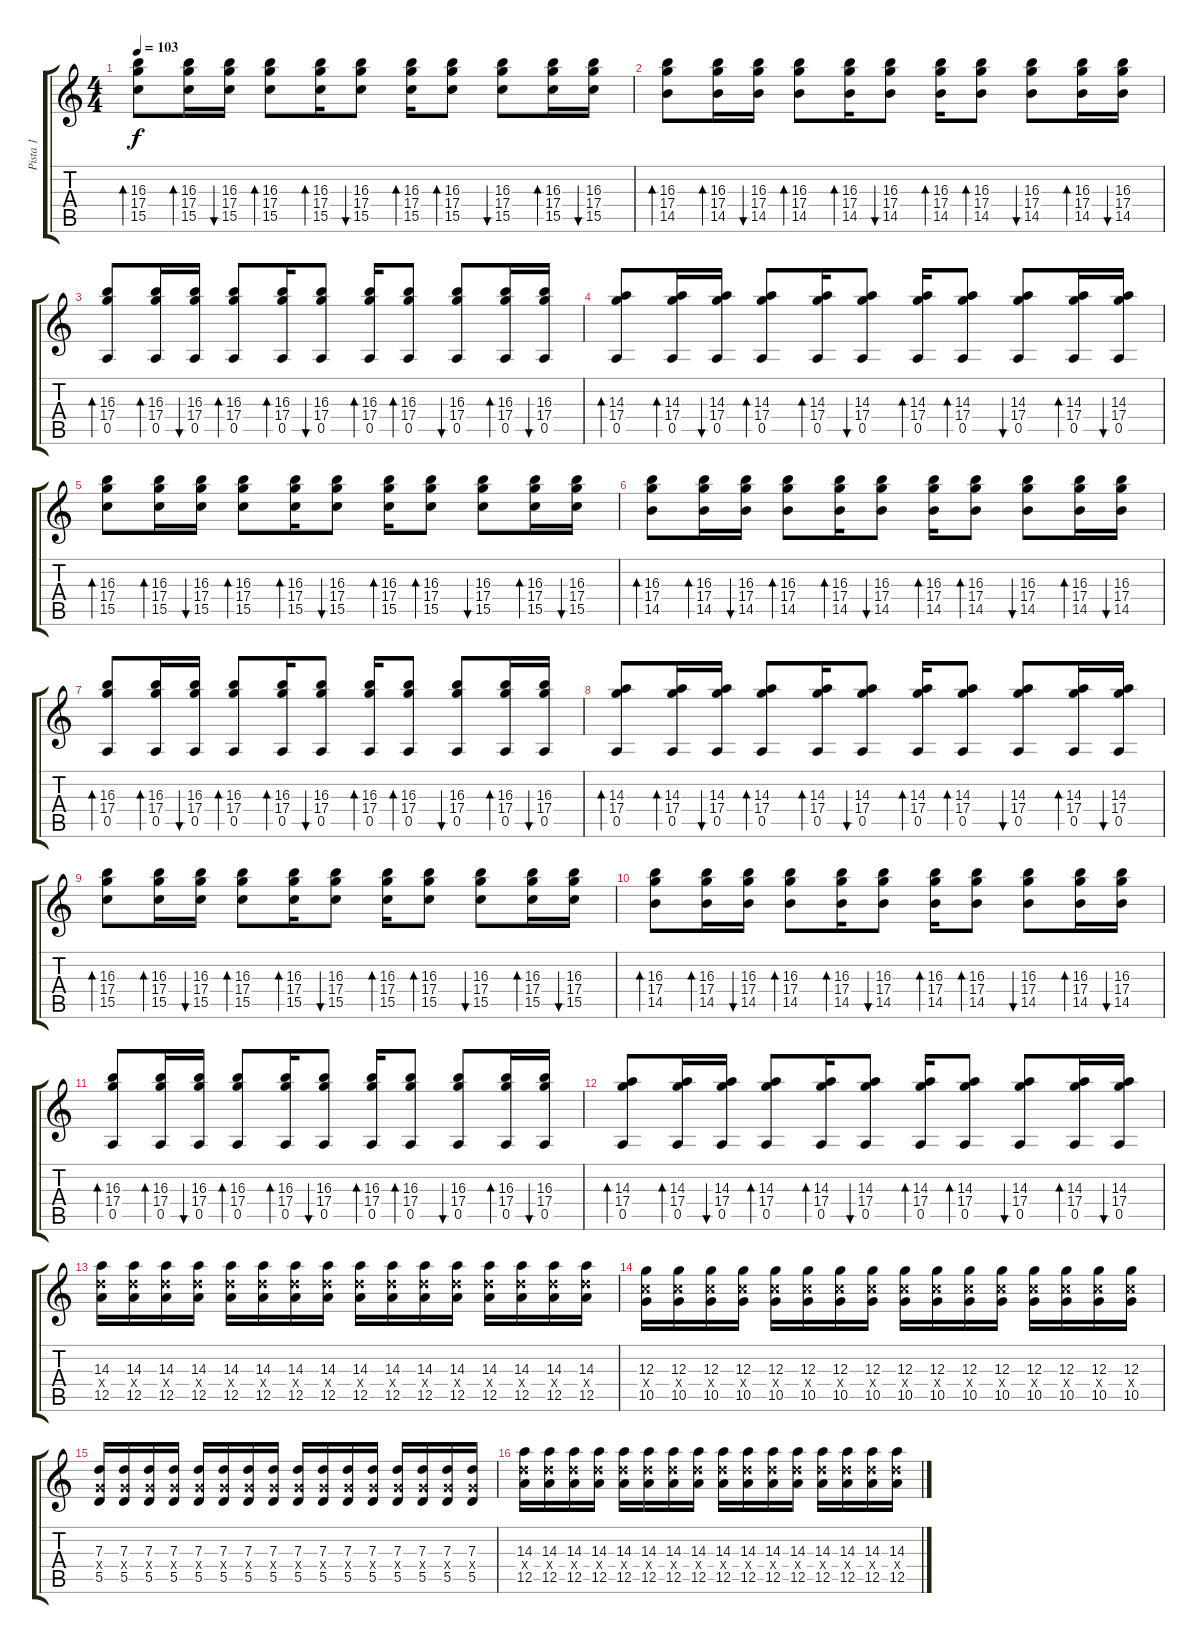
\track ("Pista 1" "Pista 1") {instrument electricguitarclean}
\staff {score tabs}
\tuning (E4 B3 G3 D3 A2 E2) {hide}
\ts (4 4)
\tempo 103
\clef g2
\ks c
(16.3 17.4 15.5).8{bd 60 dy f} (16.3 17.4 15.5).16{bd 60} (16.3 17.4 15.5).16{bu 60} (16.3 17.4 15.5).8{bd 60} (16.3 17.4 15.5).16{bd 60} (16.3 17.4 15.5).8{bu 60} (16.3 17.4 15.5).16{bd 60} (16.3 17.4 15.5).8{bd 60} (16.3 17.4 15.5).8{bu 60} (16.3 17.4 15.5).16{bd 60} (16.3 17.4 15.5).16{bu 60} |
(16.3 17.4 14.5).8{bd 60} (16.3 17.4 14.5).16{bd 60} (16.3 17.4 14.5).16{bu 60} (16.3 17.4 14.5).8{bd 60} (16.3 17.4 14.5).16{bd 60} (16.3 17.4 14.5).8{bu 60} (16.3 17.4 14.5).16{bd 60} (16.3 17.4 14.5).8{bd 60} (16.3 17.4 14.5).8{bu 60} (16.3 17.4 14.5).16{bd 60} (16.3 17.4 14.5).16{bu 60} |
(16.3 17.4 0.5).8{bd 60} (16.3 17.4 0.5).16{bd 60} (16.3 17.4 0.5).16{bu 60} (16.3 17.4 0.5).8{bd 60} (16.3 17.4 0.5).16{bd 60} (16.3 17.4 0.5).8{bu 60} (16.3 17.4 0.5).16{bd 60} (16.3 17.4 0.5).8{bd 60} (16.3 17.4 0.5).8{bu 60} (16.3 17.4 0.5).16{bd 60} (16.3 17.4 0.5).16{bu 60} |
(14.3 17.4 0.5).8{bd 60} (14.3 17.4 0.5).16{bd 60} (14.3 17.4 0.5).16{bu 60} (14.3 17.4 0.5).8{bd 60} (14.3 17.4 0.5).16{bd 60} (14.3 17.4 0.5).8{bu 60} (14.3 17.4 0.5).16{bd 60} (14.3 17.4 0.5).8{bd 60} (14.3 17.4 0.5).8{bu 60} (14.3 17.4 0.5).16{bd 60} (14.3 17.4 0.5).16{bu 60} |
(16.3 17.4 15.5).8{bd 60} (16.3 17.4 15.5).16{bd 60} (16.3 17.4 15.5).16{bu 60} (16.3 17.4 15.5).8{bd 60} (16.3 17.4 15.5).16{bd 60} (16.3 17.4 15.5).8{bu 60} (16.3 17.4 15.5).16{bd 60} (16.3 17.4 15.5).8{bd 60} (16.3 17.4 15.5).8{bu 60} (16.3 17.4 15.5).16{bd 60} (16.3 17.4 15.5).16{bu 60} |
(16.3 17.4 14.5).8{bd 60} (16.3 17.4 14.5).16{bd 60} (16.3 17.4 14.5).16{bu 60} (16.3 17.4 14.5).8{bd 60} (16.3 17.4 14.5).16{bd 60} (16.3 17.4 14.5).8{bu 60} (16.3 17.4 14.5).16{bd 60} (16.3 17.4 14.5).8{bd 60} (16.3 17.4 14.5).8{bu 60} (16.3 17.4 14.5).16{bd 60} (16.3 17.4 14.5).16{bu 60} |
(16.3 17.4 0.5).8{bd 60} (16.3 17.4 0.5).16{bd 60} (16.3 17.4 0.5).16{bu 60} (16.3 17.4 0.5).8{bd 60} (16.3 17.4 0.5).16{bd 60} (16.3 17.4 0.5).8{bu 60} (16.3 17.4 0.5).16{bd 60} (16.3 17.4 0.5).8{bd 60} (16.3 17.4 0.5).8{bu 60} (16.3 17.4 0.5).16{bd 60} (16.3 17.4 0.5).16{bu 60} |
(14.3 17.4 0.5).8{bd 60} (14.3 17.4 0.5).16{bd 60} (14.3 17.4 0.5).16{bu 60} (14.3 17.4 0.5).8{bd 60} (14.3 17.4 0.5).16{bd 60} (14.3 17.4 0.5).8{bu 60} (14.3 17.4 0.5).16{bd 60} (14.3 17.4 0.5).8{bd 60} (14.3 17.4 0.5).8{bu 60} (14.3 17.4 0.5).16{bd 60} (14.3 17.4 0.5).16{bu 60} |
(16.3 17.4 15.5).8{bd 60} (16.3 17.4 15.5).16{bd 60} (16.3 17.4 15.5).16{bu 60} (16.3 17.4 15.5).8{bd 60} (16.3 17.4 15.5).16{bd 60} (16.3 17.4 15.5).8{bu 60} (16.3 17.4 15.5).16{bd 60} (16.3 17.4 15.5).8{bd 60} (16.3 17.4 15.5).8{bu 60} (16.3 17.4 15.5).16{bd 60} (16.3 17.4 15.5).16{bu 60} |
(16.3 17.4 14.5).8{bd 60} (16.3 17.4 14.5).16{bd 60} (16.3 17.4 14.5).16{bu 60} (16.3 17.4 14.5).8{bd 60} (16.3 17.4 14.5).16{bd 60} (16.3 17.4 14.5).8{bu 60} (16.3 17.4 14.5).16{bd 60} (16.3 17.4 14.5).8{bd 60} (16.3 17.4 14.5).8{bu 60} (16.3 17.4 14.5).16{bd 60} (16.3 17.4 14.5).16{bu 60} |
(16.3 17.4 0.5).8{bd 60} (16.3 17.4 0.5).16{bd 60} (16.3 17.4 0.5).16{bu 60} (16.3 17.4 0.5).8{bd 60} (16.3 17.4 0.5).16{bd 60} (16.3 17.4 0.5).8{bu 60} (16.3 17.4 0.5).16{bd 60} (16.3 17.4 0.5).8{bd 60} (16.3 17.4 0.5).8{bu 60} (16.3 17.4 0.5).16{bd 60} (16.3 17.4 0.5).16{bu 60} |
(14.3 17.4 0.5).8{bd 60} (14.3 17.4 0.5).16{bd 60} (14.3 17.4 0.5).16{bu 60} (14.3 17.4 0.5).8{bd 60} (14.3 17.4 0.5).16{bd 60} (14.3 17.4 0.5).8{bu 60} (14.3 17.4 0.5).16{bd 60} (14.3 17.4 0.5).8{bd 60} (14.3 17.4 0.5).8{bu 60} (14.3 17.4 0.5).16{bd 60} (14.3 17.4 0.5).16{bu 60} |
(14.3 12.4{x} 12.5).16{instrument distortionguitar} (14.3 12.4{x} 12.5).16 (14.3 12.4{x} 12.5).16 (14.3 12.4{x} 12.5).16 (14.3 12.4{x} 12.5).16 (14.3 12.4{x} 12.5).16 (14.3 12.4{x} 12.5).16 (14.3 12.4{x} 12.5).16 (14.3 12.4{x} 12.5).16 (14.3 12.4{x} 12.5).16 (14.3 12.4{x} 12.5).16 (14.3 12.4{x} 12.5).16 (14.3 12.4{x} 12.5).16 (14.3 12.4{x} 12.5).16 (14.3 12.4{x} 12.5).16 (14.3 12.4{x} 12.5).16 |
(12.3 10.4{x} 10.5).16 (12.3 10.4{x} 10.5).16 (12.3 10.4{x} 10.5).16 (12.3 10.4{x} 10.5).16 (12.3 10.4{x} 10.5).16 (12.3 10.4{x} 10.5).16 (12.3 10.4{x} 10.5).16 (12.3 10.4{x} 10.5).16 (12.3 10.4{x} 10.5).16 (12.3 10.4{x} 10.5).16 (12.3 10.4{x} 10.5).16 (12.3 10.4{x} 10.5).16 (12.3 10.4{x} 10.5).16 (12.3 10.4{x} 10.5).16 (12.3 10.4{x} 10.5).16 (12.3 10.4{x} 10.5).16 |
(7.3 5.4{x} 5.5).16 (7.3 5.4{x} 5.5).16 (7.3 5.4{x} 5.5).16 (7.3 5.4{x} 5.5).16 (7.3 5.4{x} 5.5).16 (7.3 5.4{x} 5.5).16 (7.3 5.4{x} 5.5).16 (7.3 5.4{x} 5.5).16 (7.3 5.4{x} 5.5).16 (7.3 5.4{x} 5.5).16 (7.3 5.4{x} 5.5).16 (7.3 5.4{x} 5.5).16 (7.3 5.4{x} 5.5).16 (7.3 5.4{x} 5.5).16 (7.3 5.4{x} 5.5).16 (7.3 5.4{x} 5.5).16 |
(14.3 12.4{x} 12.5).16{instrument distortionguitar} (14.3 12.4{x} 12.5).16 (14.3 12.4{x} 12.5).16 (14.3 12.4{x} 12.5).16 (14.3 12.4{x} 12.5).16 (14.3 12.4{x} 12.5).16 (14.3 12.4{x} 12.5).16 (14.3 12.4{x} 12.5).16 (14.3 12.4{x} 12.5).16 (14.3 12.4{x} 12.5).16 (14.3 12.4{x} 12.5).16 (14.3 12.4{x} 12.5).16 (14.3 12.4{x} 12.5).16 (14.3 12.4{x} 12.5).16 (14.3 12.4{x} 12.5).16 (14.3 12.4{x} 12.5).16
